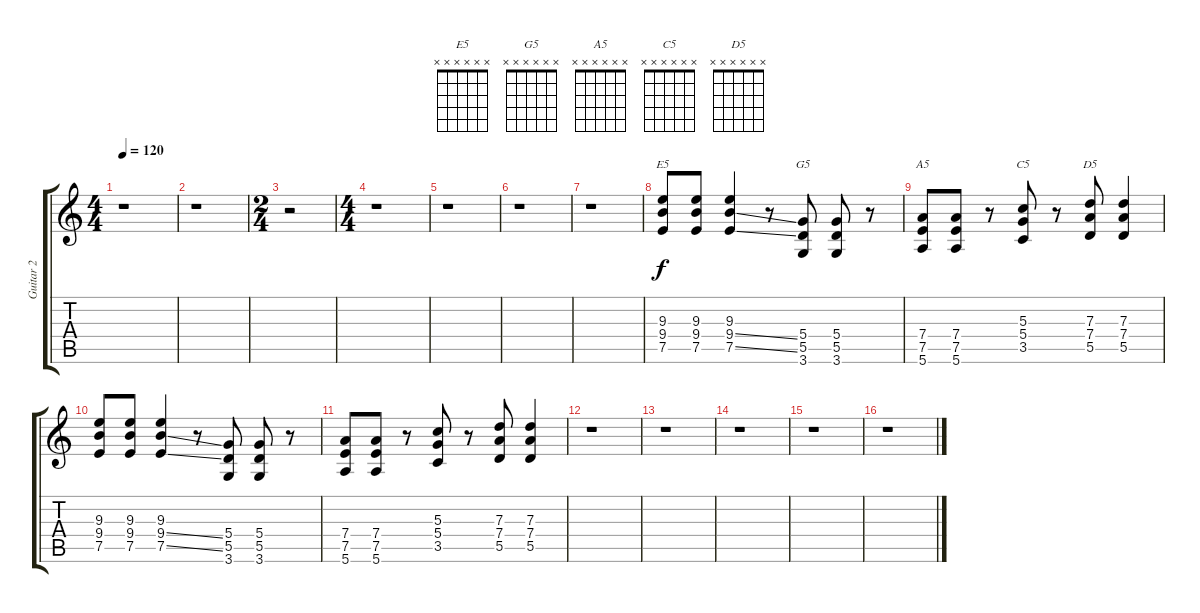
\track ("Guitar 2" "Guitar 2") {instrument distortionguitar}
\staff {score tabs}
\tuning (E4 B3 G3 D3 A2 E2) {hide}
\chord ("E5" x x x x x x)
\chord ("G5" x x x x x x)
\chord ("A5" x x x x x x)
\chord ("C5" x x x x x x)
\chord ("D5" x x x x x x)
\ts (4 4)
\tempo 120
\clef g2
\ks c
r.1{dy f} |
r.1 |
\ts (2 4)
r.2 |
\ts (4 4)
r.1 |
r.1 |
r.1 |
r.1 |
(9.3 9.4 7.5).8{ch "E5"} (9.3 9.4 7.5).8 (9.3 9.4{ss} 7.5{ss}).4 r.8 (5.4 5.5 3.6).8{ch "G5"} (5.4 5.5 3.6).8 r.8 |
(7.4 7.5 5.6).8{ch "A5"} (7.4 7.5 5.6).8 r.8 (5.3 5.4 3.5).8{ch "C5"} r.8 (7.3 7.4 5.5).8{ch "D5"} (7.3 7.4 5.5).4 |
(9.3 9.4 7.5).8 (9.3 9.4 7.5).8 (9.3 9.4{ss} 7.5{ss}).4 r.8 (5.4 5.5 3.6).8 (5.4 5.5 3.6).8 r.8 |
(7.4 7.5 5.6).8 (7.4 7.5 5.6).8 r.8 (5.3 5.4 3.5).8 r.8 (7.3 7.4 5.5).8 (7.3 7.4 5.5).4 |
r.1 |
r.1 |
r.1 |
r.1 |
r.1
